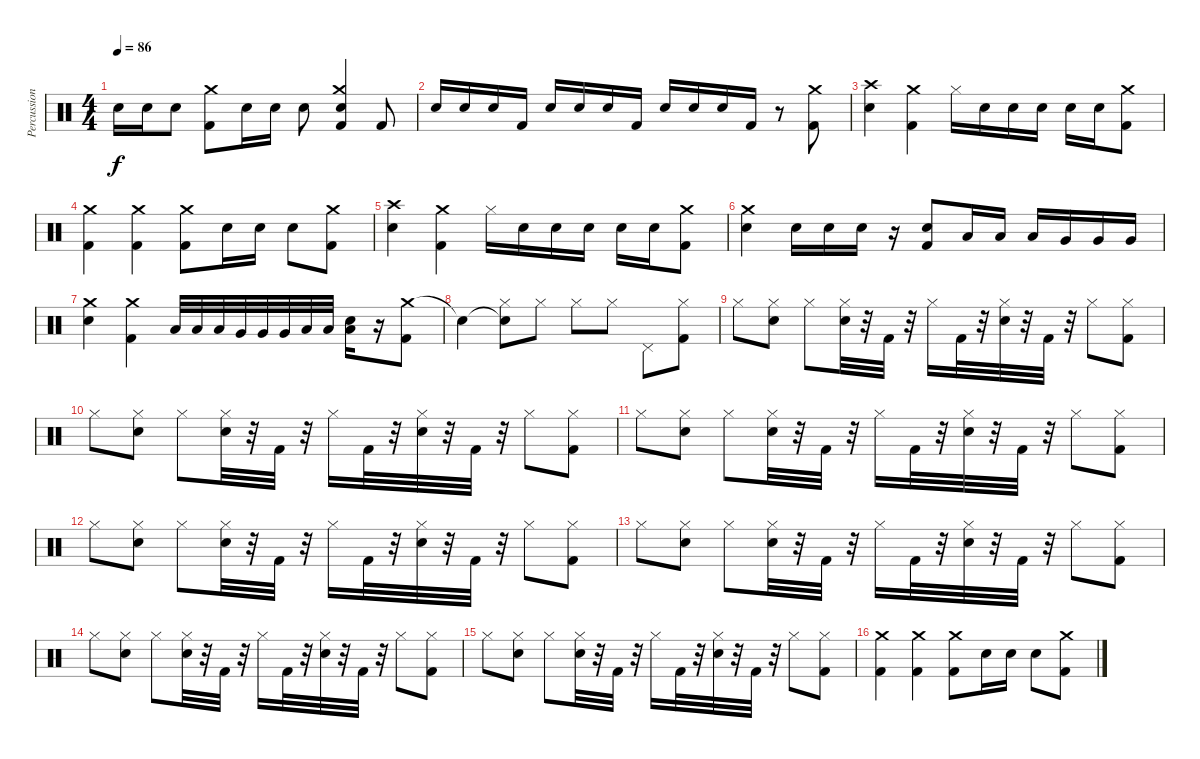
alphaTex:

\track ("Percussions" "Percussion") {instrument percussion}
\staff {score}
\articulation defaults
\ts (4 4)
\tempo 86
\clef neutral
\ks c "Snare (hit) 2".16{dy f} "Snare (hit) 2".16 "Snare (hit) 2".8
("Crash medium (hit)" "Kick (hit) 2").8 "Snare (hit) 2".16 "Snare (hit) 2".16 "Snare (hit) 2".8 ("Crash medium (hit)" "Snare (hit) 2" "Kick (hit) 2").4 "Kick (hit) 2".8 |
"Snare (hit) 2".16 "Snare (hit) 2".16 "Snare (hit) 2".16 "Kick (hit) 2".16 "Snare (hit) 2".16 "Snare (hit) 2".16 "Snare (hit) 2".16 "Kick (hit) 2".16 "Snare (hit) 2".16 "Snare (hit) 2".16 "Snare (hit) 2".16 "Kick (hit) 2".16 r.8 ("Crash medium (hit)" "Kick (hit) 2").8 |
("Crash high (hit)" "Snare (hit) 2").4 ("Crash medium (hit)" "Kick (hit) 2").4 "Hi-Hat (closed)".16 "Snare (hit) 2".16 "Snare (hit) 2".16 "Snare (hit) 2".16 "Snare (hit) 2".16 "Snare (hit) 2".16 ("Crash medium (hit)" "Kick (hit) 2").8 |
("Crash medium (hit)" "Kick (hit) 2").4 ("Crash medium (hit)" "Kick (hit) 2").4 ("Crash medium (hit)" "Kick (hit) 2").8 "Snare (hit) 2".16 "Snare (hit) 2".16 "Snare (hit) 2".8 ("Crash medium (hit)" "Kick (hit) 2").8 |
("Crash high (hit)" "Snare (hit) 2").4 ("Crash medium (hit)" "Kick (hit) 2").4 "Hi-Hat (closed)".16 "Snare (hit) 2".16 "Snare (hit) 2".16 "Snare (hit) 2".16 "Snare (hit) 2".16 "Snare (hit) 2".16 ("Crash medium (hit)" "Kick (hit) 2").8 |
("Crash medium (hit)" "Snare (hit) 2").4 "Snare (hit) 2".16 "Snare (hit) 2".16 "Snare (hit) 2".16 r.16 ("Kick (hit) 2" "Snare (hit) 2").8 "Low Floor Tom (hit)".16 "Low Floor Tom (hit)".16 "Low Floor Tom (hit)".16 "Very Low Tom (hit)".16 "Very Low Tom (hit)".16 "Very Low Tom (hit)".16 |
("Crash medium (hit)" "Snare (hit) 2").4 ("Crash medium (hit)" "Kick (hit) 2").4 "Low Tom (hit)".32 "Low Tom (hit)".32 "Low Tom (hit)".32 "Very Low Tom (hit)".32 "Very Low Tom (hit)".32 "Very Low Tom (hit)".32 "Low Floor Tom (hit)".32 "Low Floor Tom (hit)".32 ("Snare (hit) 2" "Low Floor Tom (hit)").16 r.16 ("Crash medium (hit)" "Kick (hit) 2").8 |
"Snare (hit)"{t}.4{volume 11} ("Snare (hit)"{t} "Hi-Hat (closed)").8 "Hi-Hat (closed)".8 "Hi-Hat (closed)".8 "Hi-Hat (closed)".8 "Pedal Hi-Hat (hit)".8 ("Hi-Hat (closed)" "Kick (hit) 2").8 |
"Hi-Hat (closed)".8 ("Hi-Hat (closed)" "Snare (hit) 2").8 "Hi-Hat (closed)".8 ("Hi-Hat (closed)" "Snare (hit) 2").32 r.32 "Kick (hit) 2".32 r.32 "Hi-Hat (closed)".16 "Kick (hit) 2".32 r.32 ("Hi-Hat (closed)" "Snare (hit) 2").32 r.32 "Kick (hit) 2".32 r.32 "Hi-Hat (closed)".8 ("Hi-Hat (closed)" "Kick (hit) 2").8 |
"Hi-Hat (closed)".8 ("Hi-Hat (closed)" "Snare (hit) 2").8 "Hi-Hat (closed)".8 ("Hi-Hat (closed)" "Snare (hit) 2").32 r.32 "Kick (hit) 2".32 r.32 "Hi-Hat (closed)".16 "Kick (hit) 2".32 r.32 ("Hi-Hat (closed)" "Snare (hit) 2").32 r.32 "Kick (hit) 2".32 r.32 "Hi-Hat (closed)".8 ("Hi-Hat (closed)" "Kick (hit) 2").8 |
"Hi-Hat (closed)".8 ("Hi-Hat (closed)" "Snare (hit) 2").8 "Hi-Hat (closed)".8 ("Hi-Hat (closed)" "Snare (hit) 2").32 r.32 "Kick (hit) 2".32 r.32 "Hi-Hat (closed)".16 "Kick (hit) 2".32 r.32 ("Hi-Hat (closed)" "Snare (hit) 2").32 r.32 "Kick (hit) 2".32 r.32 "Hi-Hat (closed)".8 ("Hi-Hat (closed)" "Kick (hit) 2").8 |
"Hi-Hat (closed)".8 ("Hi-Hat (closed)" "Snare (hit) 2").8 "Hi-Hat (closed)".8 ("Hi-Hat (closed)" "Snare (hit) 2").32 r.32 "Kick (hit) 2".32 r.32 "Hi-Hat (closed)".16 "Kick (hit) 2".32 r.32 ("Hi-Hat (closed)" "Snare (hit) 2").32 r.32 "Kick (hit) 2".32 r.32 "Hi-Hat (closed)".8 ("Hi-Hat (closed)" "Kick (hit) 2").8 |
"Hi-Hat (closed)".8 ("Hi-Hat (closed)" "Snare (hit) 2").8 "Hi-Hat (closed)".8 ("Hi-Hat (closed)" "Snare (hit) 2").32 r.32 "Kick (hit) 2".32 r.32 "Hi-Hat (closed)".16 "Kick (hit) 2".32 r.32 ("Hi-Hat (closed)" "Snare (hit) 2").32 r.32 "Kick (hit) 2".32 r.32 "Hi-Hat (closed)".8 ("Hi-Hat (closed)" "Kick (hit) 2").8 |
"Hi-Hat (closed)".8 ("Hi-Hat (closed)" "Snare (hit) 2").8 "Hi-Hat (closed)".8 ("Hi-Hat (closed)" "Snare (hit) 2").32 r.32 "Kick (hit) 2".32 r.32 "Hi-Hat (closed)".16 "Kick (hit) 2".32 r.32 ("Hi-Hat (closed)" "Snare (hit) 2").32 r.32 "Kick (hit) 2".32 r.32 "Hi-Hat (closed)".8 ("Hi-Hat (closed)" "Kick (hit) 2").8 |
"Hi-Hat (closed)".8 ("Hi-Hat (closed)" "Snare (hit) 2").8 "Hi-Hat (closed)".8 ("Hi-Hat (closed)" "Snare (hit) 2").32 r.32 "Kick (hit) 2".32 r.32 "Hi-Hat (closed)".16 "Kick (hit) 2".32 r.32 ("Hi-Hat (closed)" "Snare (hit) 2").32 r.32 "Kick (hit) 2".32 r.32 "Hi-Hat (closed)".8 ("Hi-Hat (closed)" "Kick (hit) 2").8 |
("Crash medium (hit)" "Kick (hit) 2").4{volume 16} ("Crash medium (hit)" "Kick (hit) 2").4 ("Crash medium (hit)" "Kick (hit) 2").8 "Snare (hit) 2".16 "Snare (hit) 2".16 "Snare (hit) 2".8 ("Crash medium (hit)" "Kick (hit) 2").8
